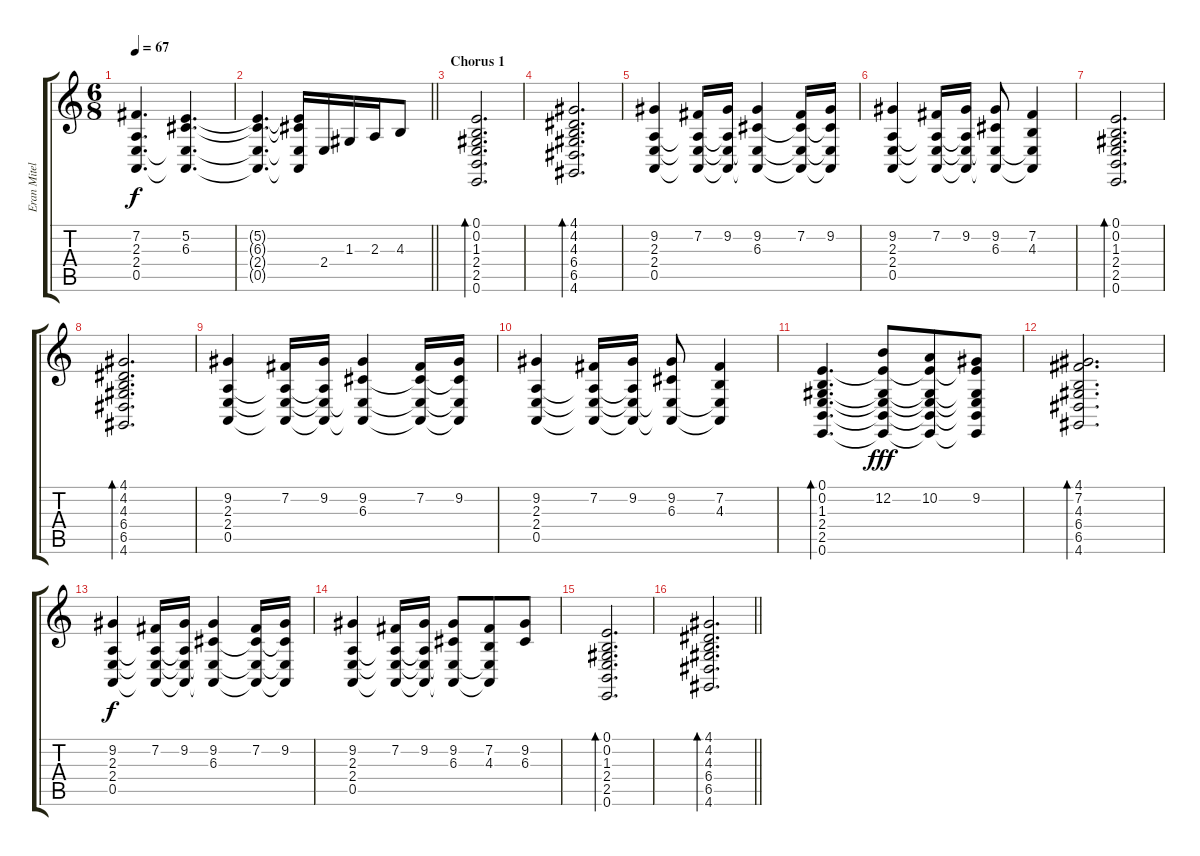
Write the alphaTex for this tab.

\track ("Eran Mitelman (Piano)" "Eran Mitel") {instrument acousticgrandpiano}
\staff {score tabs}
\tuning (E4 B3 G3 D3 A2 E2) {hide}
\ts (6 8)
\tempo 67
\clef g2
\ks c
(7.2 2.3 2.4 0.5).4{d dy f} (5.2 6.3 2.4{t} 0.5{t}).4{d} |
\barLineRight lightlight
(5.2{t} 6.3{t} 2.4{t} 0.5{t}).4{d} (5.2{t} 6.3{t} 2.4{t} 0.5{t}).16 2.4.16 1.3.16 2.3.16 4.3.8 |
\section ("" "Chorus 1")
(0.1 0.2 1.3 2.4 2.5 0.6).2{d bd 60 volume 10} |
(4.1 4.2 4.3 6.4 6.5 4.6).2{d bd 60} |
(9.2 2.3 2.4 0.5).4 (7.2 2.3{t} 2.4{t} 0.5{t}).16 (9.2 2.3{t} 2.4{t} 0.5{t}).16 (9.2 6.3 2.4{t} 0.5{t}).4 (7.2 6.3{t} 2.4{t} 0.5{t}).16 (9.2 6.3{t} 2.4{t} 0.5{t}).16 |
(9.2 2.3 2.4 0.5).4 (7.2 2.3{t} 2.4{t} 0.5{t}).16 (9.2 2.3{t} 2.4{t} 0.5{t}).16 (9.2 6.3 2.4{t} 0.5{t}).8 (7.2 4.3 2.4{t} 0.5{t}).4 |
(0.1 0.2 1.3 2.4 2.5 0.6).2{d bd 60} |
(4.1 4.2 4.3 6.4 6.5 4.6).2{d bd 60} |
(9.2 2.3 2.4 0.5).4 (7.2 2.3{t} 2.4{t} 0.5{t}).16 (9.2 2.3{t} 2.4{t} 0.5{t}).16 (9.2 6.3 2.4{t} 0.5{t}).4 (7.2 6.3{t} 2.4{t} 0.5{t}).16 (9.2 6.3{t} 2.4{t} 0.5{t}).16 |
(9.2 2.3 2.4 0.5).4 (7.2 2.3{t} 2.4{t} 0.5{t}).16 (9.2 2.3{t} 2.4{t} 0.5{t}).16 (9.2 6.3 2.4{t} 0.5{t}).8 (7.2 4.3 2.4{t} 0.5{t}).4 |
(0.1 0.2 1.3 2.4 2.5 0.6).4{d bd 60} (0.1{t} 12.2 1.3{t} 2.4{t} 2.5{t} 0.6{t}).8{dy fff} (0.1{t} 10.2 1.3{t} 2.4{t} 2.5{t} 0.6{t}).8 (0.1{t} 9.2 1.3{t} 2.4{t} 2.5{t} 0.6{t}).8 |
(4.1 7.2 4.3 6.4 6.5 4.6).2{d bd 60} |
(9.2 2.3 2.4 0.5).4{dy f} (7.2 2.3{t} 2.4{t} 0.5{t}).16 (9.2 2.3{t} 2.4{t} 0.5{t}).16 (9.2 6.3 2.4{t} 0.5{t}).4 (7.2 6.3{t} 2.4{t} 0.5{t}).16 (9.2 6.3{t} 2.4{t} 0.5{t}).16 |
(9.2 2.3 2.4 0.5).4 (7.2 2.3{t} 2.4{t} 0.5{t}).16 (9.2 2.3{t} 2.4{t} 0.5{t}).16 (9.2 6.3 2.4{t} 0.5{t}).8 (7.2 4.3 2.4{t} 0.5{t}).8 (9.2 6.3).8 |
(0.1 0.2 1.3 2.4 2.5 0.6).2{d bd 60} |
\barLineRight lightlight
(4.1 4.2 4.3 6.4 6.5 4.6).2{d bd 60}
